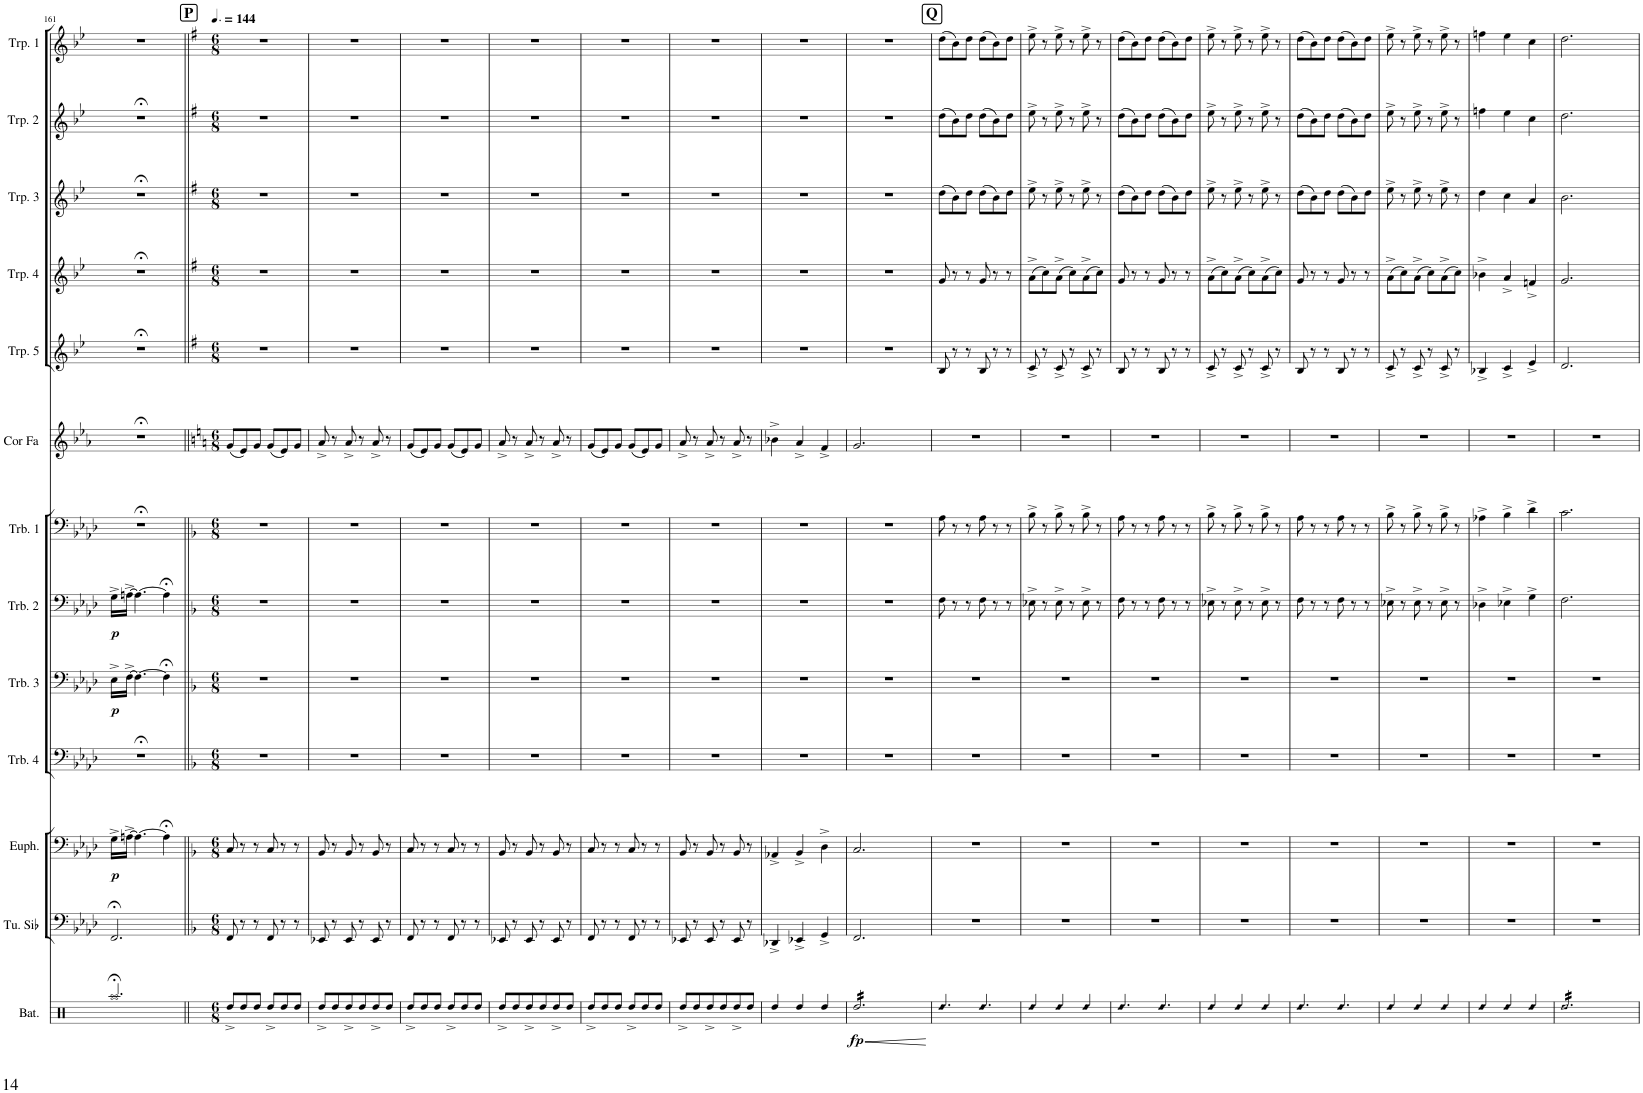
**kern	**dynam	**kern	**kern	**dynam	**kern	**kern	**dynam	**kern	**dynam	**kern	**kern	**kern	**kern	**kern	**kern	**kern
*part13	*part13	*part12	*part11	*part11	*part10	*part9	*part9	*part8	*part8	*part7	*part6	*part5	*part4	*part3	*part2	*part1
*staff13	*staff13	*staff12	*staff11	*staff11	*staff10	*staff9	*staff9	*staff8	*staff8	*staff7	*staff6	*staff5	*staff4	*staff3	*staff2	*staff1
*I"Batterie	*	*I"Tuba en Sib	*I"Euphonium	*	*I"Trombone 4	*I"Trombone 3	*	*I"Trombone 2	*	*I"Trombone 1	*I"Cor en Fa	*I"Trompette 5	*I"Trompette 4	*I"Trompette 3	*I"Trompette 2	*I"Trompette 1
*I'Bat.	*	*I'Tu. Sib	*I'Euph.	*	*I'Trb. 4	*I'Trb. 3	*	*I'Trb. 2	*	*I'Trb. 1	*I'Cor Fa	*I'Trp. 5	*I'Trp. 4	*I'Trp. 3	*I'Trp. 2	*I'Trp. 1
!!LO:PB:g=z
*clefX	*	*clefF4	*clefF4	*	*clefF4	*clefF4	*	*clefF4	*	*clefF4	*clefG2	*clefG2	*clefG2	*clefG2	*clefG2	*clefG2
*	*	*	*	*	*	*	*	*	*	*	*Trd4c7	*Trd1c2	*Trd1c2	*Trd1c2	*Trd1c2	*Trd1c2
*k[]	*	*k[b-e-a-d-]	*k[b-e-a-d-]	*	*k[b-e-a-d-]	*k[b-e-a-d-]	*	*k[b-e-a-d-]	*	*k[b-e-a-d-]	*k[b-e-a-]	*k[b-e-]	*k[b-e-]	*k[b-e-]	*k[b-e-]	*k[b-e-]
*M3/4	*	*M3/4	*M3/4	*	*M3/4	*M3/4	*	*M3/4	*	*M3/4	*M3/4	*M3/4	*M3/4	*M3/4	*M3/4	*M3/4
=161	=161	=161	=161	=161	=161	=161	=161	=161	=161	=161	=161	=161	=161	=161	=161	=161
!	!	!	!	!LO:DY:b	!	!	!LO:DY:b	!	!LO:DY:b	!	!	!	!	!	!	!
2.Raa;</	.	2.FF;</	16G^\LL	p	2.r;<	16E-^\LL	p	16G^\LL	p	2.r;<	2.r;<	2.r;<	2.r;<	2.r;<	2.r;<	2.r
.	.	.	[16An^\JJ	.	.	[16F^\JJ	.	[16An^\JJ	.	.	.	.	.	.	.	.
.	.	.	4.A\_	.	.	4.F\_	.	4.A\_	.	.	.	.	.	.	.	.
.	.	.	4A;<\]	.	.	4F;<\]	.	4A;<\]	.	.	.	.	.	.	.	.
=162||	=162||	=162||	=162||	=162||	=162||	=162||	=162||	=162||	=162||	=162||	=162||	=162||	=162||	=162||	=162||	=162||
!!LO:REH:place=s1:a:B:cj:fs=14:t=P
*	*	*k[b-]	*k[b-]	*	*k[b-]	*k[b-]	*	*k[b-]	*	*k[b-]	*k[]	*k[f#]	*k[f#]	*k[f#]	*k[f#]	*k[f#]
*M6/8	*	*M6/8	*M6/8	*	*M6/8	*M6/8	*	*M6/8	*	*M6/8	*M6/8	*M6/8	*M6/8	*M6/8	*M6/8	*M6/8
*	*	*	*	*	*	*	*	*	*	*	*	*	*	*	*	*MM216
8Rdd^/L	.	8FF/	8C/	.	2.r	2.r	.	2.r	.	2.r	(8g/L	2.r	2.r	2.r	2.r	2.r
8Rdd/	.	8r	8r	.	.	.	.	.	.	.	8e/)	.	.	.	.	.
8Rdd/J	.	8r	8r	.	.	.	.	.	.	.	8g/J	.	.	.	.	.
8Rdd^/L	.	8FF/	8C/	.	.	.	.	.	.	.	(8g/L	.	.	.	.	.
8Rdd/	.	8r	8r	.	.	.	.	.	.	.	8e/)	.	.	.	.	.
8Rdd/J	.	8r	8r	.	.	.	.	.	.	.	8g/J	.	.	.	.	.
=163	=163	=163	=163	=163	=163	=163	=163	=163	=163	=163	=163	=163	=163	=163	=163	=163
8Rdd^/L	.	8EE-X/	8BB-/	.	2.r	2.r	.	2.r	.	2.r	8a^/	2.r	2.r	2.r	2.r	2.r
8Rdd/	.	8r	8r	.	.	.	.	.	.	.	8r	.	.	.	.	.
8Rdd^/	.	8EE-/	8BB-/	.	.	.	.	.	.	.	8a^/	.	.	.	.	.
8Rdd/	.	8r	8r	.	.	.	.	.	.	.	8r	.	.	.	.	.
8Rdd^/	.	8EE-/	8BB-/	.	.	.	.	.	.	.	8a^/	.	.	.	.	.
8Rdd/J	.	8r	8r	.	.	.	.	.	.	.	8r	.	.	.	.	.
=164	=164	=164	=164	=164	=164	=164	=164	=164	=164	=164	=164	=164	=164	=164	=164	=164
8Rdd^/L	.	8FF/	8C/	.	2.r	2.r	.	2.r	.	2.r	(8g/L	2.r	2.r	2.r	2.r	2.r
8Rdd/	.	8r	8r	.	.	.	.	.	.	.	8e/)	.	.	.	.	.
8Rdd/J	.	8r	8r	.	.	.	.	.	.	.	8g/J	.	.	.	.	.
8Rdd^/L	.	8FF/	8C/	.	.	.	.	.	.	.	(8g/L	.	.	.	.	.
8Rdd/	.	8r	8r	.	.	.	.	.	.	.	8e/)	.	.	.	.	.
8Rdd/J	.	8r	8r	.	.	.	.	.	.	.	8g/J	.	.	.	.	.
=165	=165	=165	=165	=165	=165	=165	=165	=165	=165	=165	=165	=165	=165	=165	=165	=165
8Rdd^/L	.	8EE-X/	8BB-/	.	2.r	2.r	.	2.r	.	2.r	8a^/	2.r	2.r	2.r	2.r	2.r
8Rdd/	.	8r	8r	.	.	.	.	.	.	.	8r	.	.	.	.	.
8Rdd^/	.	8EE-/	8BB-/	.	.	.	.	.	.	.	8a^/	.	.	.	.	.
8Rdd/	.	8r	8r	.	.	.	.	.	.	.	8r	.	.	.	.	.
8Rdd^/	.	8EE-/	8BB-/	.	.	.	.	.	.	.	8a^/	.	.	.	.	.
8Rdd/J	.	8r	8r	.	.	.	.	.	.	.	8r	.	.	.	.	.
=166	=166	=166	=166	=166	=166	=166	=166	=166	=166	=166	=166	=166	=166	=166	=166	=166
8Rdd^/L	.	8FF/	8C/	.	2.r	2.r	.	2.r	.	2.r	(8g/L	2.r	2.r	2.r	2.r	2.r
8Rdd/	.	8r	8r	.	.	.	.	.	.	.	8e/)	.	.	.	.	.
8Rdd/J	.	8r	8r	.	.	.	.	.	.	.	8g/J	.	.	.	.	.
8Rdd^/L	.	8FF/	8C/	.	.	.	.	.	.	.	(8g/L	.	.	.	.	.
8Rdd/	.	8r	8r	.	.	.	.	.	.	.	8e/)	.	.	.	.	.
8Rdd/J	.	8r	8r	.	.	.	.	.	.	.	8g/J	.	.	.	.	.
=167	=167	=167	=167	=167	=167	=167	=167	=167	=167	=167	=167	=167	=167	=167	=167	=167
8Rdd^/L	.	8EE-X/	8BB-/	.	2.r	2.r	.	2.r	.	2.r	8a^/	2.r	2.r	2.r	2.r	2.r
8Rdd/	.	8r	8r	.	.	.	.	.	.	.	8r	.	.	.	.	.
8Rdd^/	.	8EE-/	8BB-/	.	.	.	.	.	.	.	8a^/	.	.	.	.	.
8Rdd/	.	8r	8r	.	.	.	.	.	.	.	8r	.	.	.	.	.
8Rdd^/	.	8EE-/	8BB-/	.	.	.	.	.	.	.	8a^/	.	.	.	.	.
8Rdd/J	.	8r	8r	.	.	.	.	.	.	.	8r	.	.	.	.	.
=168	=168	=168	=168	=168	=168	=168	=168	=168	=168	=168	=168	=168	=168	=168	=168	=168
4Rdd/	.	4DD-X^/	4AA-X^/	.	2.r	2.r	.	2.r	.	2.r	4b-X^\	2.r	2.r	2.r	2.r	2.r
4Rdd/	.	4EE-X^/	4BB-^/	.	.	.	.	.	.	.	4a^/	.	.	.	.	.
4Rdd/	.	4GG^/	4D^\	.	.	.	.	.	.	.	4f^/	.	.	.	.	.
=169	=169	=169	=169	=169	=169	=169	=169	=169	=169	=169	=169	=169	=169	=169	=169	=169
!	!LO:DY:b	!	!	!	!	!	!	!	!	!	!	!	!	!	!	!
*tremolo	*	*	*	*	*	*	*	*	*	*	*	*	*	*	*	*
16Rdd/LL	fp	2.FF/	2.C/	.	2.r	2.r	.	2.r	.	2.r	2.g/	2.r	2.r	2.r	2.r	2.r
16Rdd/	.	.	.	.	.	.	.	.	.	.	.	.	.	.	.	.
16Rdd/	.	.	.	.	.	.	.	.	.	.	.	.	.	.	.	.
16Rdd/	.	.	.	.	.	.	.	.	.	.	.	.	.	.	.	.
16Rdd/	.	.	.	.	.	.	.	.	.	.	.	.	.	.	.	.
16Rdd/	.	.	.	.	.	.	.	.	.	.	.	.	.	.	.	.
16Rdd/	.	.	.	.	.	.	.	.	.	.	.	.	.	.	.	.
16Rdd/	.	.	.	.	.	.	.	.	.	.	.	.	.	.	.	.
16Rdd/	.	.	.	.	.	.	.	.	.	.	.	.	.	.	.	.
16Rdd/	.	.	.	.	.	.	.	.	.	.	.	.	.	.	.	.
16Rdd/	.	.	.	.	.	.	.	.	.	.	.	.	.	.	.	.
16Rdd/JJ	.	.	.	.	.	.	.	.	.	.	.	.	.	.	.	.
*Xtremolo	*	*	*	*	*	*	*	*	*	*	*	*	*	*	*	*
!!LO:REH:place=s1:a:B:cj:fs=14:t=Q
=170	=170	=170	=170	=170	=170	=170	=170	=170	=170	=170	=170	=170	=170	=170	=170	=170
!LO:N:head=diamond	!	!	!	!	!	!	!	!	!	!	!	!	!	!	!	!
4.Rdd/	.	2.r	2.r	.	2.r	2.r	.	8F\	.	8A\	2.r	8B/	8g/	(8dd\L	(8dd\L	(8dd\L
.	.	.	.	.	.	.	.	8r	.	8r	.	8r	8r	8b\)	8b\)	8b\)
.	.	.	.	.	.	.	.	8r	.	8r	.	8r	8r	8dd\J	8dd\J	8dd\J
!LO:N:head=diamond	!	!	!	!	!	!	!	!	!	!	!	!	!	!	!	!
4.Rdd/	.	.	.	.	.	.	.	8F\	.	8A\	.	8B/	8g/	(8dd\L	(8dd\L	(8dd\L
.	.	.	.	.	.	.	.	8r	.	8r	.	8r	8r	8b\)	8b\)	8b\)
.	.	.	.	.	.	.	.	8r	.	8r	.	8r	8r	8dd\J	8dd\J	8dd\J
=171	=171	=171	=171	=171	=171	=171	=171	=171	=171	=171	=171	=171	=171	=171	=171	=171
!LO:N:head=diamond	!	!	!	!	!	!	!	!	!	!	!	!	!	!	!	!
4Rdd/	.	2.r	2.r	.	2.r	2.r	.	8E-X^\	.	8B-^\	2.r	8c^/	(8a^\L	8ee^\	8ee^\	8ee^\
.	.	.	.	.	.	.	.	8r	.	8r	.	8r	8cc\)	8r	8r	8r
!LO:N:head=diamond	!	!	!	!	!	!	!	!	!	!	!	!	!	!	!	!
4Rdd/	.	.	.	.	.	.	.	8E-^\	.	8B-^\	.	8c^/	(8a^\J	8ee^\	8ee^\	8ee^\
.	.	.	.	.	.	.	.	8r	.	8r	.	8r	8cc\L)	8r	8r	8r
!LO:N:head=diamond	!	!	!	!	!	!	!	!	!	!	!	!	!	!	!	!
4Rdd/	.	.	.	.	.	.	.	8E-^\	.	8B-^\	.	8c^/	(8a^\	8ee^\	8ee^\	8ee^\
.	.	.	.	.	.	.	.	8r	.	8r	.	8r	8cc\J)	8r	8r	8r
=172	=172	=172	=172	=172	=172	=172	=172	=172	=172	=172	=172	=172	=172	=172	=172	=172
!LO:N:head=diamond	!	!	!	!	!	!	!	!	!	!	!	!	!	!	!	!
4.Rdd/	.	2.r	2.r	.	2.r	2.r	.	8F\	.	8A\	2.r	8B/	8g/	(8dd\L	(8dd\L	(8dd\L
.	.	.	.	.	.	.	.	8r	.	8r	.	8r	8r	8b\)	8b\)	8b\)
.	.	.	.	.	.	.	.	8r	.	8r	.	8r	8r	8dd\J	8dd\J	8dd\J
!LO:N:head=diamond	!	!	!	!	!	!	!	!	!	!	!	!	!	!	!	!
4.Rdd/	.	.	.	.	.	.	.	8F\	.	8A\	.	8B/	8g/	(8dd\L	(8dd\L	(8dd\L
.	.	.	.	.	.	.	.	8r	.	8r	.	8r	8r	8b\)	8b\)	8b\)
.	.	.	.	.	.	.	.	8r	.	8r	.	8r	8r	8dd\J	8dd\J	8dd\J
=173	=173	=173	=173	=173	=173	=173	=173	=173	=173	=173	=173	=173	=173	=173	=173	=173
!LO:N:head=diamond	!	!	!	!	!	!	!	!	!	!	!	!	!	!	!	!
4Rdd/	.	2.r	2.r	.	2.r	2.r	.	8E-X^\	.	8B-^\	2.r	8c^/	(8a^\L	8ee^\	8ee^\	8ee^\
.	.	.	.	.	.	.	.	8r	.	8r	.	8r	8cc\)	8r	8r	8r
!LO:N:head=diamond	!	!	!	!	!	!	!	!	!	!	!	!	!	!	!	!
4Rdd/	.	.	.	.	.	.	.	8E-^\	.	8B-^\	.	8c^/	(8a^\J	8ee^\	8ee^\	8ee^\
.	.	.	.	.	.	.	.	8r	.	8r	.	8r	8cc\L)	8r	8r	8r
!LO:N:head=diamond	!	!	!	!	!	!	!	!	!	!	!	!	!	!	!	!
4Rdd/	.	.	.	.	.	.	.	8E-^\	.	8B-^\	.	8c^/	(8a^\	8ee^\	8ee^\	8ee^\
.	.	.	.	.	.	.	.	8r	.	8r	.	8r	8cc\J)	8r	8r	8r
=174	=174	=174	=174	=174	=174	=174	=174	=174	=174	=174	=174	=174	=174	=174	=174	=174
!LO:N:head=diamond	!	!	!	!	!	!	!	!	!	!	!	!	!	!	!	!
4.Rdd/	.	2.r	2.r	.	2.r	2.r	.	8F\	.	8A\	2.r	8B/	8g/	(8dd\L	(8dd\L	(8dd\L
.	.	.	.	.	.	.	.	8r	.	8r	.	8r	8r	8b\)	8b\)	8b\)
.	.	.	.	.	.	.	.	8r	.	8r	.	8r	8r	8dd\J	8dd\J	8dd\J
!LO:N:head=diamond	!	!	!	!	!	!	!	!	!	!	!	!	!	!	!	!
4.Rdd/	.	.	.	.	.	.	.	8F\	.	8A\	.	8B/	8g/	(8dd\L	(8dd\L	(8dd\L
.	.	.	.	.	.	.	.	8r	.	8r	.	8r	8r	8b\)	8b\)	8b\)
.	.	.	.	.	.	.	.	8r	.	8r	.	8r	8r	8dd\J	8dd\J	8dd\J
=175	=175	=175	=175	=175	=175	=175	=175	=175	=175	=175	=175	=175	=175	=175	=175	=175
!LO:N:head=diamond	!	!	!	!	!	!	!	!	!	!	!	!	!	!	!	!
4Rdd/	.	2.r	2.r	.	2.r	2.r	.	8E-X^\	.	8B-^\	2.r	8c^/	(8a^\L	8ee^\	8ee^\	8ee^\
.	.	.	.	.	.	.	.	8r	.	8r	.	8r	8cc\)	8r	8r	8r
!LO:N:head=diamond	!	!	!	!	!	!	!	!	!	!	!	!	!	!	!	!
4Rdd/	.	.	.	.	.	.	.	8E-^\	.	8B-^\	.	8c^/	(8a^\J	8ee^\	8ee^\	8ee^\
.	.	.	.	.	.	.	.	8r	.	8r	.	8r	8cc\L)	8r	8r	8r
!LO:N:head=diamond	!	!	!	!	!	!	!	!	!	!	!	!	!	!	!	!
4Rdd/	.	.	.	.	.	.	.	8E-^\	.	8B-^\	.	8c^/	(8a^\	8ee^\	8ee^\	8ee^\
.	.	.	.	.	.	.	.	8r	.	8r	.	8r	8cc\J)	8r	8r	8r
=176	=176	=176	=176	=176	=176	=176	=176	=176	=176	=176	=176	=176	=176	=176	=176	=176
!LO:N:head=diamond	!	!	!	!	!	!	!	!	!	!	!	!	!	!	!	!
4Rdd/	.	2.r	2.r	.	2.r	2.r	.	4D-X^\	.	4A-X^\	2.r	4B-X^/	4b-X^\	4dd\	4ffn\	4ffn\
!LO:N:head=diamond	!	!	!	!	!	!	!	!	!	!	!	!	!	!	!	!
4Rdd/	.	.	.	.	.	.	.	4E-X^\	.	4B-^\	.	4c^/	4a^/	4cc\	4ee\	4ee\
!LO:N:head=diamond	!	!	!	!	!	!	!	!	!	!	!	!	!	!	!	!
4Rdd/	.	.	.	.	.	.	.	4G^\	.	4d^\	.	4e^/	4fn^/	4a/	4cc\	4cc\
=177	=177	=177	=177	=177	=177	=177	=177	=177	=177	=177	=177	=177	=177	=177	=177	=177
!LO:N:head=diamond	!	!	!	!	!	!	!	!	!	!	!	!	!	!	!	!
*tremolo	*	*	*	*	*	*	*	*	*	*	*	*	*	*	*	*
16Rdd/LL	.	2.r	2.r	.	2.r	2.r	.	2.F\	.	2.c\	2.r	2.d/	2.g/	2.b\	2.dd\	2.dd\
16Rdd/	.	.	.	.	.	.	.	.	.	.	.	.	.	.	.	.
16Rdd/	.	.	.	.	.	.	.	.	.	.	.	.	.	.	.	.
16Rdd/	.	.	.	.	.	.	.	.	.	.	.	.	.	.	.	.
16Rdd/	.	.	.	.	.	.	.	.	.	.	.	.	.	.	.	.
16Rdd/	.	.	.	.	.	.	.	.	.	.	.	.	.	.	.	.
16Rdd/	.	.	.	.	.	.	.	.	.	.	.	.	.	.	.	.
16Rdd/	.	.	.	.	.	.	.	.	.	.	.	.	.	.	.	.
16Rdd/	.	.	.	.	.	.	.	.	.	.	.	.	.	.	.	.
16Rdd/	.	.	.	.	.	.	.	.	.	.	.	.	.	.	.	.
16Rdd/	.	.	.	.	.	.	.	.	.	.	.	.	.	.	.	.
16Rdd/JJ	.	.	.	.	.	.	.	.	.	.	.	.	.	.	.	.
*Xtremolo	*	*	*	*	*	*	*	*	*	*	*	*	*	*	*	*
=	=	=	=	=	=	=	=	=	=	=	=	=	=	=	=	=
*-	*-	*-	*-	*-	*-	*-	*-	*-	*-	*-	*-	*-	*-	*-	*-	*-
